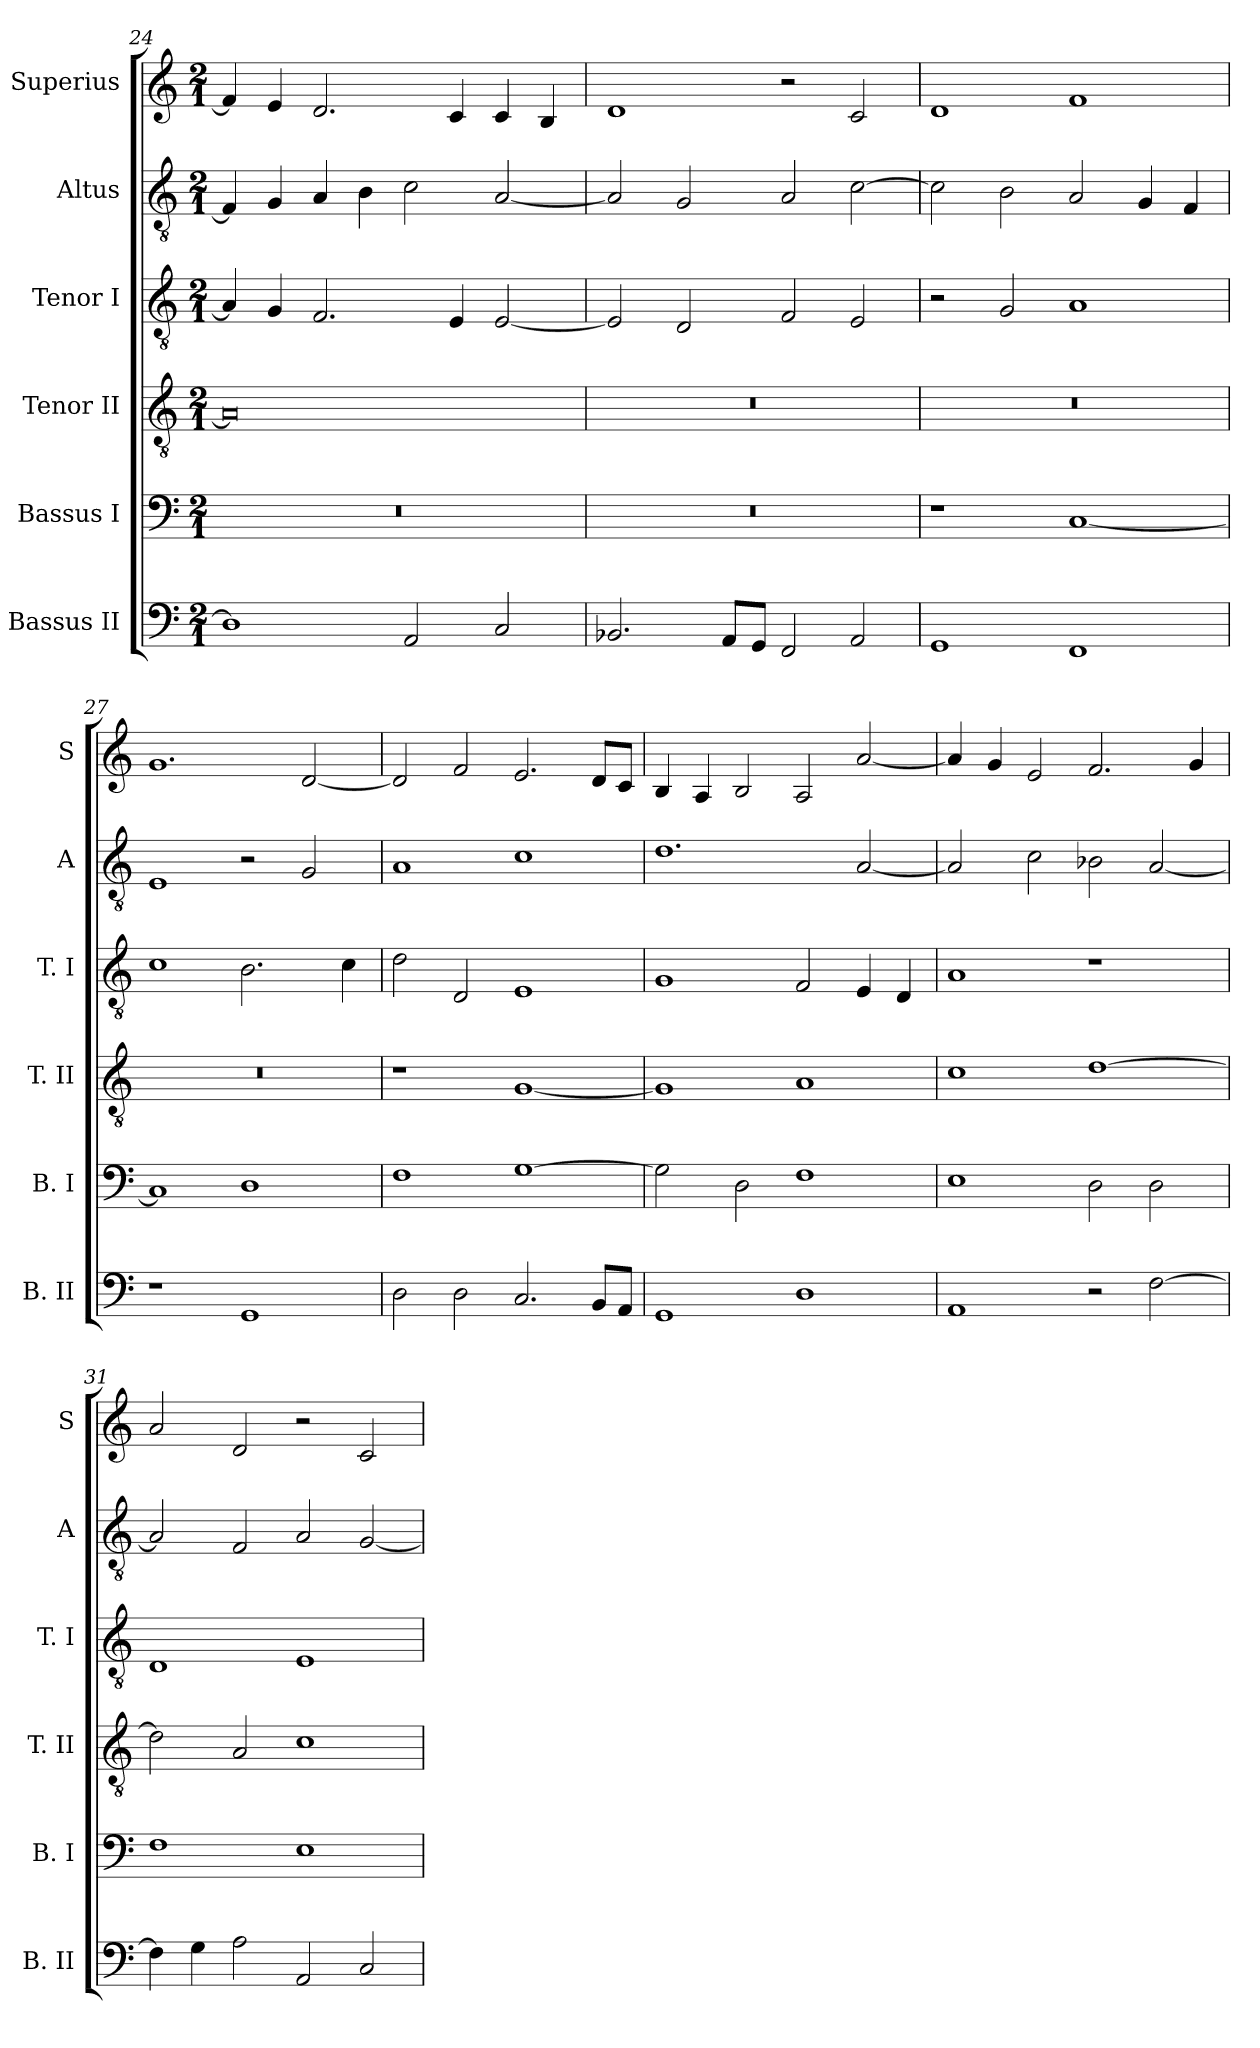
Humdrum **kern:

**kern	**kern	**kern	**kern	**kern	**kern
*part6	*part5	*part4	*part3	*part2	*part1
*staff6	*staff5	*staff4	*staff3	*staff2	*staff1
*I"Bassus II	*I"Bassus I	*I"Tenor II	*I"Tenor I	*I"Altus	*I"Superius
*I'B. II	*I'B. I	*I'T. II	*I'T. I	*I'A	*I'S
*clefF4	*clefF4	*clefGv2	*clefGv2	*clefGv2	*clefG2
*k[]	*k[]	*k[]	*k[]	*k[]	*k[]
*C:	*C:	*C:	*C:	*C:	*C:
*M2/1	*M2/1	*M2/1	*M2/1	*M2/1	*M2/1
=24	=24	=24	=24	=24	=24
1D]	0r	0A]	4A]	4F]	4f]
.	.	.	4G	4G	4e
.	.	.	2.F	4A	2.d
.	.	.	.	4B	.
2AA	.	.	.	2c	.
.	.	.	4E	.	4c
2C	.	.	[2E	[2A	4c
.	.	.	.	.	4B
=25	=25	=25	=25	=25	=25
2.BB-X	0r	0r	2E]	2A]	1d
.	.	.	2D	2G	.
8AAL	.	.	.	.	.
8GGJ	.	.	.	.	.
2FF	.	.	2F	2A	2r
2AA	.	.	2E	[2c	2c
=26	=26	=26	=26	=26	=26
1GG	1r	0r	2r	2c]	1d
.	.	.	2G	2B	.
1FF	[1C	.	1A	2A	1f
.	.	.	.	4G	.
.	.	.	.	4F	.
=27	=27	=27	=27	=27	=27
1r	1C]	0r	1c	1E	1.g
1GG	1D	.	2.B	2r	.
.	.	.	.	2G	[2d
.	.	.	4c	.	.
=28	=28	=28	=28	=28	=28
2D	1F	1r	2d	1A	2d]
2D	.	.	2D	.	2f
2.C	[1G	[1G	1E	1c	2.e
8BBL	.	.	.	.	8dL
8AAJ	.	.	.	.	8cJ
=29	=29	=29	=29	=29	=29
1GG	2G]	1G]	1G	1.d	4B
.	.	.	.	.	4A
.	2D	.	.	.	2B
1D	1F	1A	2F	.	2A
.	.	.	4E	[2A	[2a
.	.	.	4D	.	.
=30	=30	=30	=30	=30	=30
1AA	1E	1c	1A	2A]	4a]
.	.	.	.	.	4g
.	.	.	.	2c	2e
2r	2D	[1d	1r	2B-X	2.f
[2F	2D	.	.	[2A	.
.	.	.	.	.	4g
=31	=31	=31	=31	=31	=31
4F]	1F	2d]	1D	2A]	2a
4G	.	.	.	.	.
2A	.	2A	.	2F	2d
2AA	1E	1c	1E	2A	2r
2C	.	.	.	[2G	2c
=	=	=	=	=	=
*-	*-	*-	*-	*-	*-
